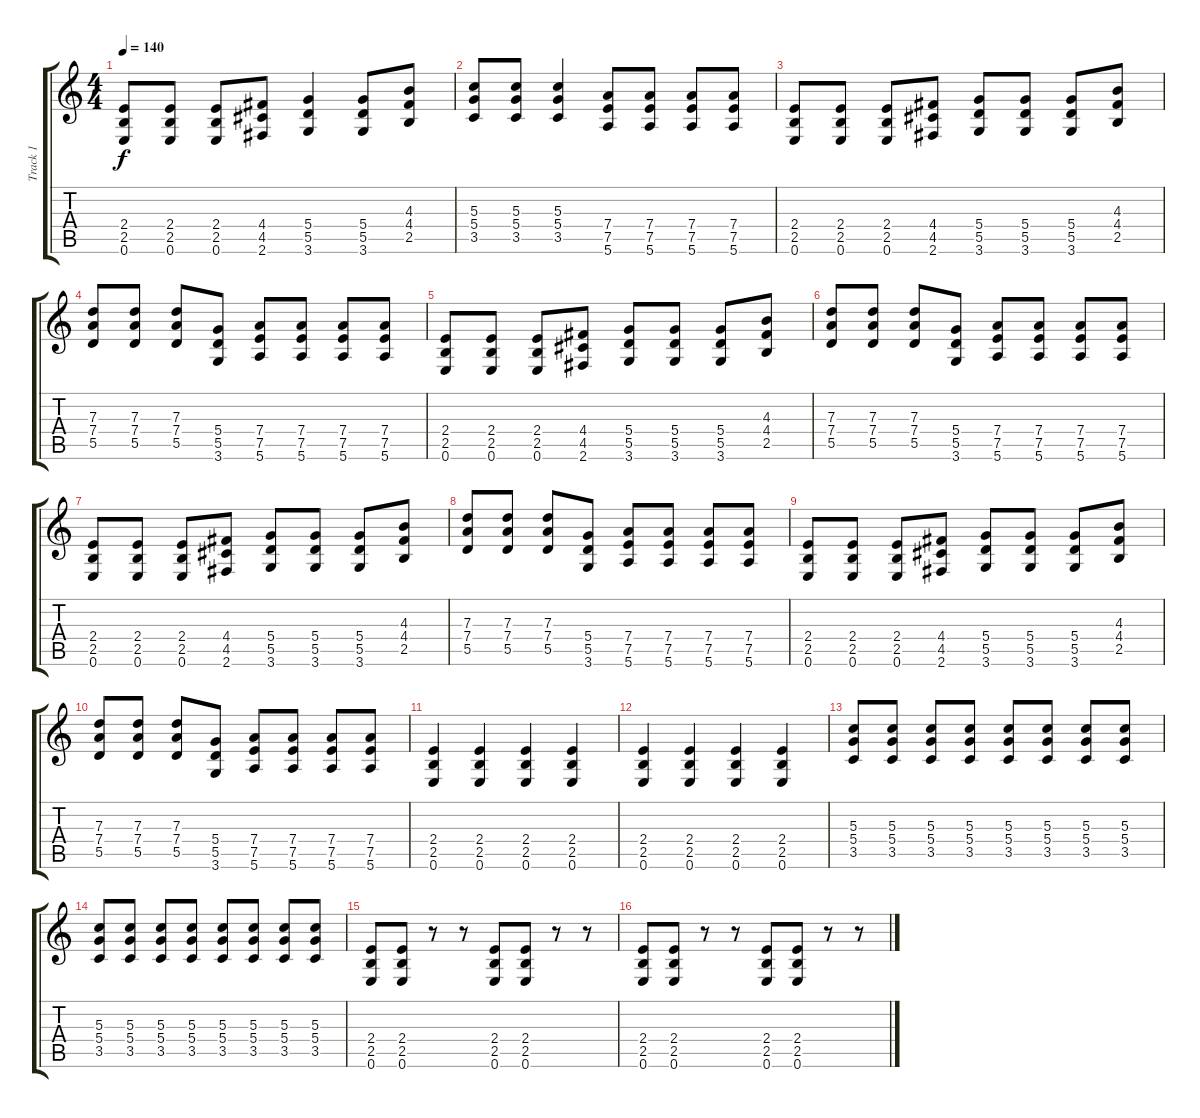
\track ("Track 1" "Track 1") {instrument distortionguitar}
\staff {score tabs}
\tuning (E4 B3 G3 D3 A2 E2) {hide}
\ts (4 4)
\tempo 140
\clef g2
\ks c
(2.4 2.5 0.6).8{dy f} (2.4 2.5 0.6).8 (2.4 2.5 0.6).8 (4.4 4.5 2.6).8 (5.4 5.5 3.6).4 (5.4 5.5 3.6).8 (4.3 4.4 2.5).8 |
(5.3 5.4 3.5).8 (5.3 5.4 3.5).8 (5.3 5.4 3.5).4 (7.4 7.5 5.6).8 (7.4 7.5 5.6).8 (7.4 7.5 5.6).8 (7.4 7.5 5.6).8 |
(2.4 2.5 0.6).8 (2.4 2.5 0.6).8 (2.4 2.5 0.6).8 (4.4 4.5 2.6).8 (5.4 5.5 3.6).8 (5.4 5.5 3.6).8 (5.4 5.5 3.6).8 (4.3 4.4 2.5).8 |
(7.3 7.4 5.5).8 (7.3 7.4 5.5).8 (7.3 7.4 5.5).8 (5.4 5.5 3.6).8 (7.4 7.5 5.6).8 (7.4 7.5 5.6).8 (7.4 7.5 5.6).8 (7.4 7.5 5.6).8 |
(2.4 2.5 0.6).8 (2.4 2.5 0.6).8 (2.4 2.5 0.6).8 (4.4 4.5 2.6).8 (5.4 5.5 3.6).8 (5.4 5.5 3.6).8 (5.4 5.5 3.6).8 (4.3 4.4 2.5).8 |
(7.3 7.4 5.5).8 (7.3 7.4 5.5).8 (7.3 7.4 5.5).8 (5.4 5.5 3.6).8 (7.4 7.5 5.6).8 (7.4 7.5 5.6).8 (7.4 7.5 5.6).8 (7.4 7.5 5.6).8 |
(2.4 2.5 0.6).8 (2.4 2.5 0.6).8 (2.4 2.5 0.6).8 (4.4 4.5 2.6).8 (5.4 5.5 3.6).8 (5.4 5.5 3.6).8 (5.4 5.5 3.6).8 (4.3 4.4 2.5).8 |
(7.3 7.4 5.5).8 (7.3 7.4 5.5).8 (7.3 7.4 5.5).8 (5.4 5.5 3.6).8 (7.4 7.5 5.6).8 (7.4 7.5 5.6).8 (7.4 7.5 5.6).8 (7.4 7.5 5.6).8 |
(2.4 2.5 0.6).8 (2.4 2.5 0.6).8 (2.4 2.5 0.6).8 (4.4 4.5 2.6).8 (5.4 5.5 3.6).8 (5.4 5.5 3.6).8 (5.4 5.5 3.6).8 (4.3 4.4 2.5).8 |
(7.3 7.4 5.5).8 (7.3 7.4 5.5).8 (7.3 7.4 5.5).8 (5.4 5.5 3.6).8 (7.4 7.5 5.6).8 (7.4 7.5 5.6).8 (7.4 7.5 5.6).8 (7.4 7.5 5.6).8 |
(2.4 2.5 0.6).4 (2.4 2.5 0.6).4 (2.4 2.5 0.6).4 (2.4 2.5 0.6).4 |
(2.4 2.5 0.6).4 (2.4 2.5 0.6).4 (2.4 2.5 0.6).4 (2.4 2.5 0.6).4 |
(5.3 5.4 3.5).8 (5.3 5.4 3.5).8 (5.3 5.4 3.5).8 (5.3 5.4 3.5).8 (5.3 5.4 3.5).8 (5.3 5.4 3.5).8 (5.3 5.4 3.5).8 (5.3 5.4 3.5).8 |
(5.3 5.4 3.5).8 (5.3 5.4 3.5).8 (5.3 5.4 3.5).8 (5.3 5.4 3.5).8 (5.3 5.4 3.5).8 (5.3 5.4 3.5).8 (5.3 5.4 3.5).8 (5.3 5.4 3.5).8 |
(2.4 2.5 0.6).8 (2.4 2.5 0.6).8 r.8 r.8 (2.4 2.5 0.6).8 (2.4 2.5 0.6).8 r.8 r.8 |
(2.4 2.5 0.6).8 (2.4 2.5 0.6).8 r.8 r.8 (2.4 2.5 0.6).8 (2.4 2.5 0.6).8 r.8 r.8
